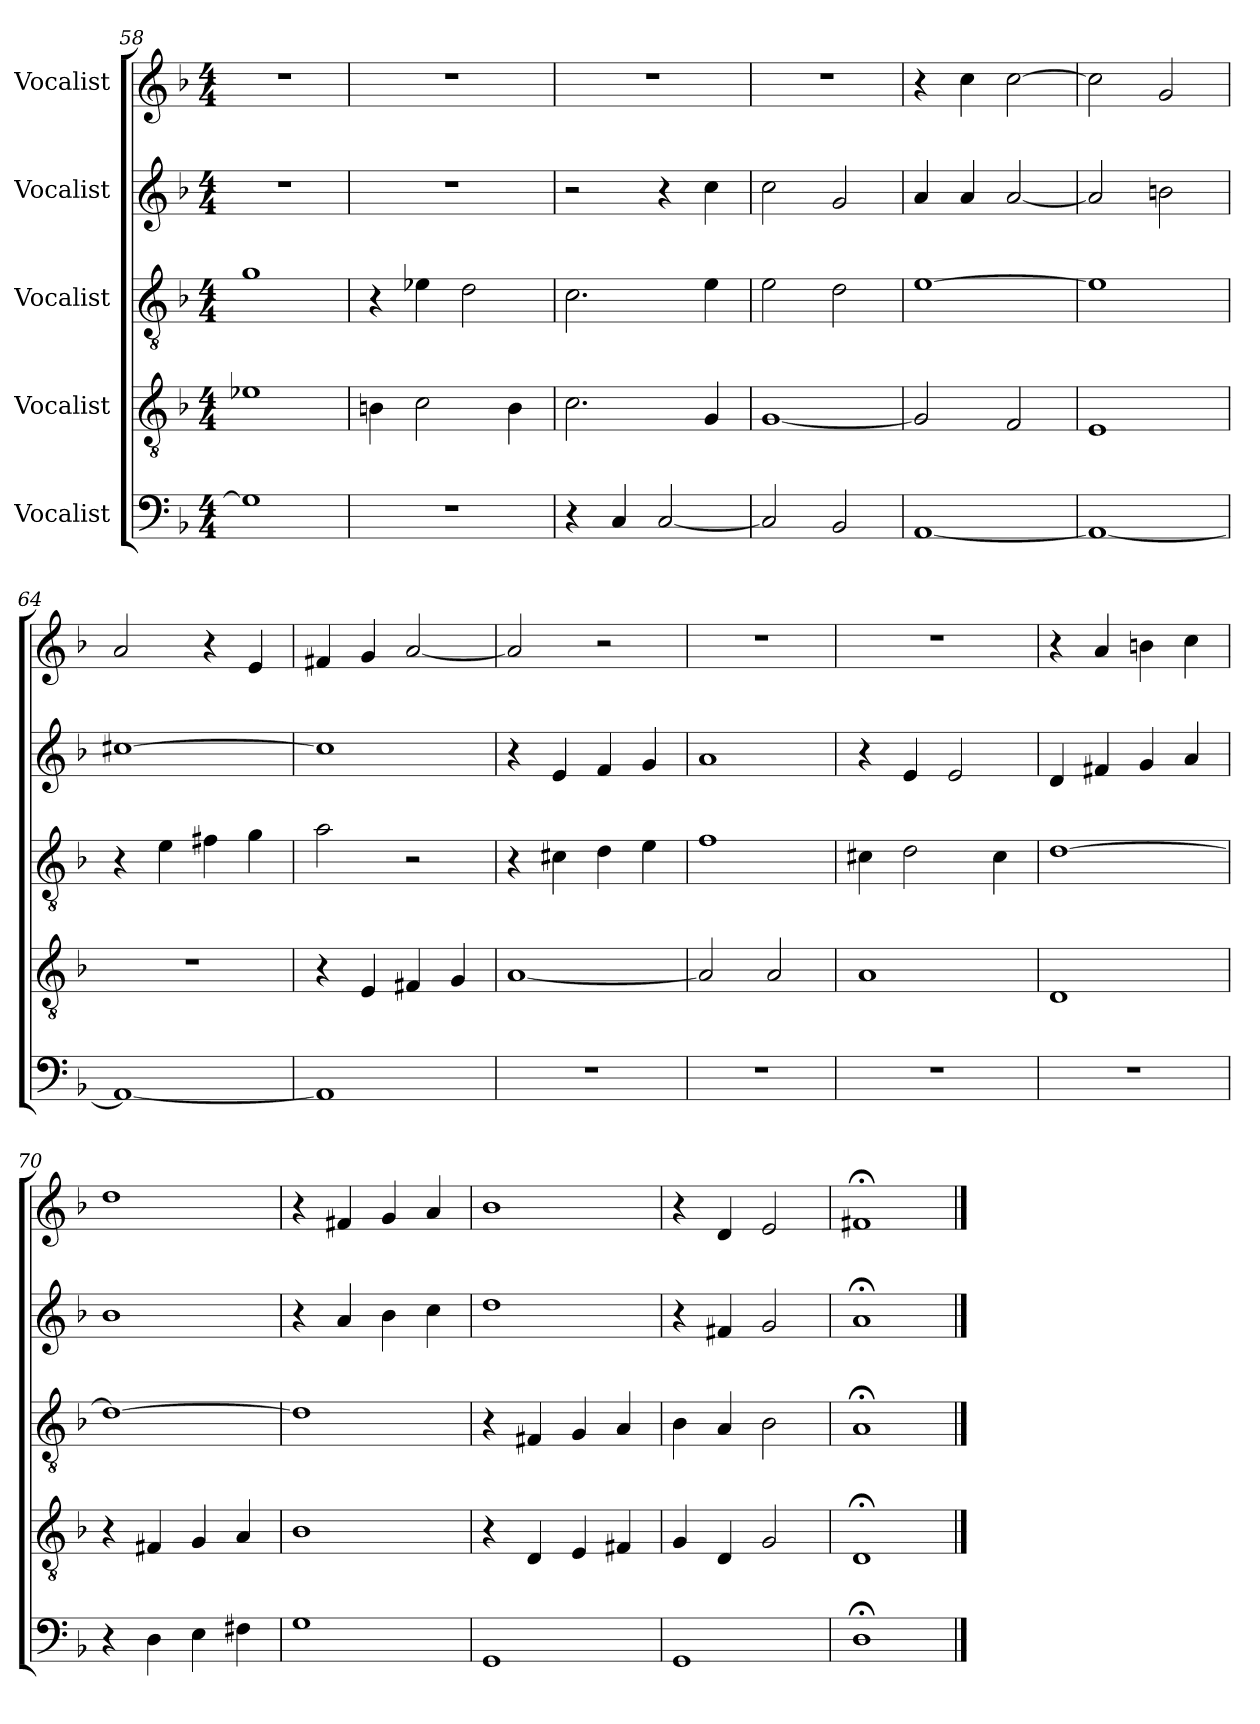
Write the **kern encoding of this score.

**kern	**kern	**kern	**kern	**kern
*part5	*part4	*part3	*part2	*part1
*staff5	*staff4	*staff3	*staff2	*staff1
*I"Vocalist	*I"Vocalist	*I"Vocalist	*I"Vocalist	*I"Vocalist
*clefF4	*clefGv2	*clefGv2	*clefG2	*clefG2
*k[b-]	*k[b-]	*k[b-]	*k[b-]	*k[b-]
*M4/4	*M4/4	*M4/4	*M4/4	*M4/4
=58	=58	=58	=58	=58
1G]	1e-X	1g	1r	1r
=59	=59	=59	=59	=59
1r	4Bn\	4r	1r	1r
.	2c\	4e-X\	.	.
.	.	2d\	.	.
.	4B\	.	.	.
=60	=60	=60	=60	=60
4r	2.c\	2.c\	2r	1r
4C/	.	.	.	.
[2C/	.	.	4r	.
.	4G/	4e\	4cc\	.
=61	=61	=61	=61	=61
2C/]	[1G	2e\	2cc\	1r
2BB-/	.	2d\	2g/	.
=62	=62	=62	=62	=62
[1AA	2G/]	[1e	4a/	4r
.	.	.	4a/	4cc\
.	2F/	.	[2a/	[2cc\
=63	=63	=63	=63	=63
1AA_	1E	1e]	2a/]	2cc\]
.	.	.	2bn\	2g/
=64	=64	=64	=64	=64
1AA_	1r	4r	[1cc#X	2a/
.	.	4e\	.	.
.	.	4f#X\	.	4r
.	.	4g\	.	4e/
=65	=65	=65	=65	=65
1AA]	4r	2a\	1cc#]	4f#X/
.	4E/	.	.	4g/
.	4F#X/	2r	.	[2a/
.	4G/	.	.	.
=66	=66	=66	=66	=66
1r	[1A	4r	4r	2a/]
.	.	4c#X\	4e/	.
.	.	4d\	4f/	2r
.	.	4e\	4g/	.
=67	=67	=67	=67	=67
1r	2A/]	1f	1a	1r
.	2A/	.	.	.
=68	=68	=68	=68	=68
1r	1A	4c#X\	4r	1r
.	.	2d\	4e/	.
.	.	.	2e/	.
.	.	4c#\	.	.
=69	=69	=69	=69	=69
1r	1D	[1d	4d/	4r
.	.	.	4f#X/	4a/
.	.	.	4g/	4bn\
.	.	.	4a/	4cc\
=70	=70	=70	=70	=70
4r	4r	1d_	1b-	1dd
4D\	4F#X/	.	.	.
4E\	4G/	.	.	.
4F#X\	4A/	.	.	.
=71	=71	=71	=71	=71
1G	1B-	1d]	4r	4r
.	.	.	4a/	4f#X/
.	.	.	4b-\	4g/
.	.	.	4cc\	4a/
=72	=72	=72	=72	=72
1GG	4r	4r	1dd	1b-
.	4D/	4F#X/	.	.
.	4E/	4G/	.	.
.	4F#X/	4A/	.	.
=73	=73	=73	=73	=73
1GG	4G/	4B-\	4r	4r
.	4D/	4A/	4f#X/	4d/
.	2G/	2B-\	2g/	2e/
=74	=74	=74	=74	=74
1D;<	1D;<	1A;<	1a;<	1f#X;<
==	==	==	==	==
*-	*-	*-	*-	*-
